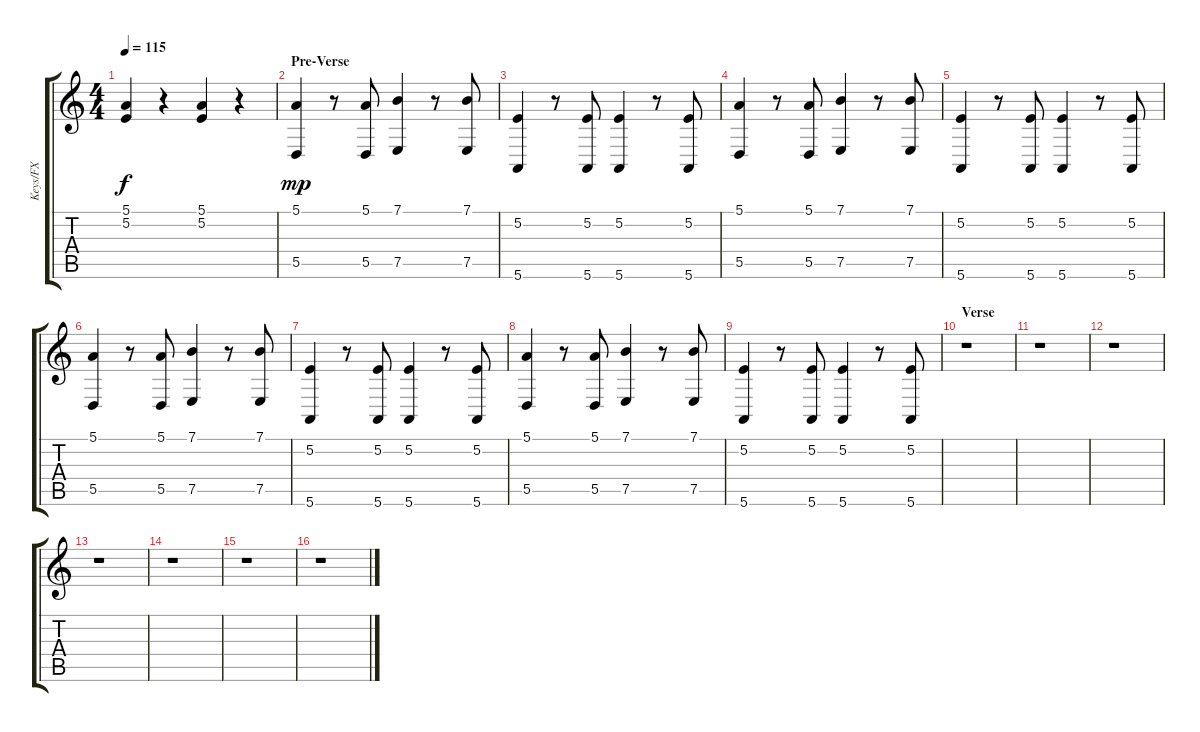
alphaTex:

\track ("Keys/FX" "Keys/FX") {instrument choiraahs}
\staff {score tabs}
\tuning (E4 B3 G3 D3 A2 E2) {hide}
\ts (4 4)
\tempo 115
\clef g2
\ks c
(5.1 5.2).4{dy f} r.4 (5.1 5.2).4 r.4 |
\section ("" "Pre-Verse")
(5.1 5.5).4{dy mp volume 12 instrument lead2sawtooth} r.8 (5.1 5.5).8 (7.1 7.5).4 r.8 (7.1 7.5).8 |
(5.2 5.6).4 r.8 (5.2 5.6).8 (5.2 5.6).4 r.8 (5.2 5.6).8 |
(5.1 5.5).4{volume 12 instrument lead2sawtooth} r.8 (5.1 5.5).8 (7.1 7.5).4 r.8 (7.1 7.5).8 |
(5.2 5.6).4 r.8 (5.2 5.6).8 (5.2 5.6).4 r.8 (5.2 5.6).8 |
(5.1 5.5).4{volume 12 instrument lead2sawtooth} r.8 (5.1 5.5).8 (7.1 7.5).4 r.8 (7.1 7.5).8 |
(5.2 5.6).4 r.8 (5.2 5.6).8 (5.2 5.6).4 r.8 (5.2 5.6).8 |
(5.1 5.5).4{volume 12 instrument lead2sawtooth} r.8 (5.1 5.5).8 (7.1 7.5).4 r.8 (7.1 7.5).8 |
(5.2 5.6).4 r.8 (5.2 5.6).8 (5.2 5.6).4 r.8 (5.2 5.6).8 |
\section ("" "Verse")
r.1 |
r.1 |
r.1 |
r.1 |
r.1 |
r.1 |
r.1
